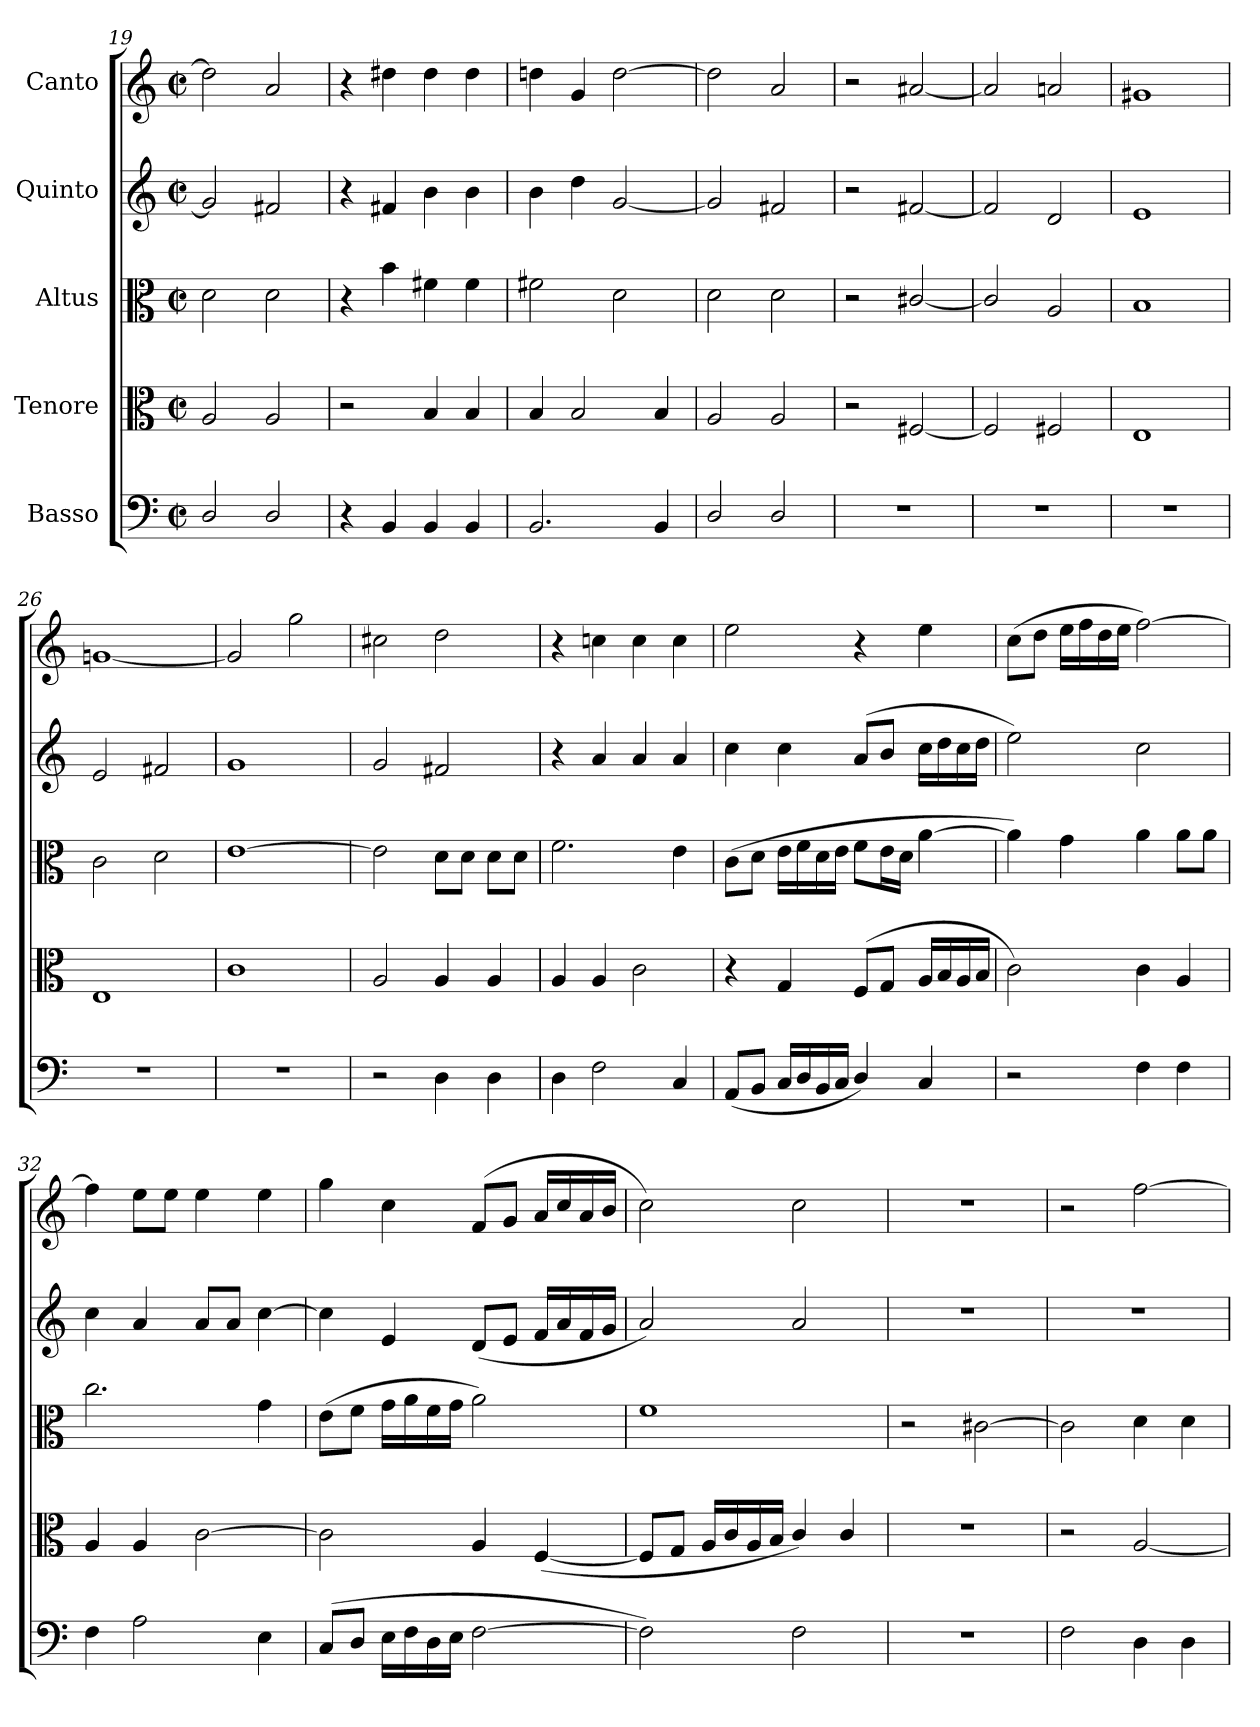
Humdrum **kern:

**kern	**kern	**kern	**kern	**kern
*part5	*part4	*part3	*part2	*part1
*staff5	*staff4	*staff3	*staff2	*staff1
*I"Basso	*I"Tenore	*I"Altus	*I"Quinto	*I"Canto
*clefF4	*clefC3	*clefC3	*clefG2	*clefG2
*k[]	*k[]	*k[]	*k[]	*k[]
*M2/2	*M2/2	*M2/2	*M2/2	*M2/2
*met(c|)	*met(c|)	*met(c|)	*met(c|)	*met(c|)
=19	=19	=19	=19	=19
2D/	2A/	2d\	2g/]	2dd\]
2D/	2A/	2d\	2f#X/	2a/
=20	=20	=20	=20	=20
4r	2r	4r	4r	4r
4BB/	.	4b\	4f#X/	4dd#X\
4BB/	4B/	4f#X\	4b\	4dd#\
4BB/	4B/	4f#\	4b\	4dd#\
=21	=21	=21	=21	=21
2.BB/	4B/	2f#X\	4b\	4ddn\
.	2B/	.	4dd\	4g/
.	.	2d\	[2g/	[2dd\
4BB/	4B/	.	.	.
=22	=22	=22	=22	=22
2D/	2A/	2d\	2g/]	2dd\]
2D/	2A/	2d\	2f#X/	2a/
=23	=23	=23	=23	=23
1r	2r	2r	2r	2r
.	[2F#X/	[2c#X/	[2f#X/	[2a#X/
=24	=24	=24	=24	=24
1r	2F#/]	2c#/]	2f#/]	2a#/]
.	2F#X/	2A/	2d/	2an/
!!LO:PB:g=z
=25	=25	=25	=25	=25
1r	1E	1B	1e	1g#X
=26	=26	=26	=26	=26
1r	1E	2c\	2e/	[1gn
.	.	2d\	2f#X/	.
=27	=27	=27	=27	=27
1r	1c	[1e	1g	2g/]
.	.	.	.	2gg\
=28	=28	=28	=28	=28
2r	2A/	2e\]	2g/	2cc#X\
4D\	4A/	8d\L	2f#X/	2dd\
.	.	8d\J	.	.
4D\	4A/	8d\L	.	.
.	.	8d\J	.	.
=29	=29	=29	=29	=29
4D\	4A/	2.f\	4r	4r
2F\	4A/	.	4a/	4ccn\
.	2c\	.	4a/	4cc\
4C/	.	4e\	4a/	4cc\
=30	=30	=30	=30	=30
(8AA/L	4r	(>8c\L	4cc\	2ee\
8BB/J	.	8d\J	.	.
16C/LL	4G/	16e\LL	4cc\	.
16D/	.	16f\	.	.
16BB/	.	16d\	.	.
16C/JJ	.	16e\JJ	.	.
4D/)	(8F/L	8f\L	(>8a/L	4r
.	8G/J	16e\L	8b/J	.
.	.	16d\JJ	.	.
4C/	16A/LL	[4a\	16cc\LL	4ee\
.	16B/	.	16dd\	.
.	16A/	.	16cc\	.
.	16B/JJ	.	16dd\JJ	.
=31	=31	=31	=31	=31
2r	2c\)	4a\])	2ee\)	(8cc\L
.	.	.	.	8dd\J
.	.	4g\	.	16ee\LL
.	.	.	.	16ff\
.	.	.	.	16dd\
.	.	.	.	16ee\JJ
4F\	4c\	4a\	2cc\	[2ff\)
4F\	4A/	8a\L	.	.
.	.	8a\J	.	.
!!LO:LB:g=z
=32	=32	=32	=32	=32
4F\	4A/	2.cc\	4cc\	4ff\]
2A\	4A/	.	4a/	8ee\L
.	.	.	.	8ee\J
.	[2c\	.	8a/L	4ee\
.	.	.	8a/J	.
4E\	.	4g\	[4cc\	4ee\
=33	=33	=33	=33	=33
(>8C/L	2c\]	(>8e\L	4cc\]	4gg\
8D/J	.	8f\J	.	.
16E\LL	.	16g\LL	4e/	4cc\
16F\	.	16a\	.	.
16D\	.	16f\	.	.
16E\JJ	.	16g\JJ	.	.
[2F\	4A/	2a\)	(8d/L	(8f/L
.	.	.	8e/J	8g/J
.	([4F/	.	16f/LL	16a/LL
.	.	.	16a/	16cc/
.	.	.	16f/	16a/
.	.	.	16g/JJ	16b/JJ
=34	=34	=34	=34	=34
2F\])	8F/L]	1f	2a/)	2cc\)
.	8G/J	.	.	.
.	16A/LL	.	.	.
.	16c/	.	.	.
.	16A/	.	.	.
.	16B/JJ	.	.	.
2F\	4c/)	.	2a/	2cc\
.	4c/	.	.	.
=35	=35	=35	=35	=35
1r	1r	2r	1r	1r
.	.	[2c#X\	.	.
=36	=36	=36	=36	=36
2F\	2r	2c#\]	1r	2r
4D\	[2A/	4d\	.	[2ff\
4D\	.	4d\	.	.
=	=	=	=	=
*-	*-	*-	*-	*-
